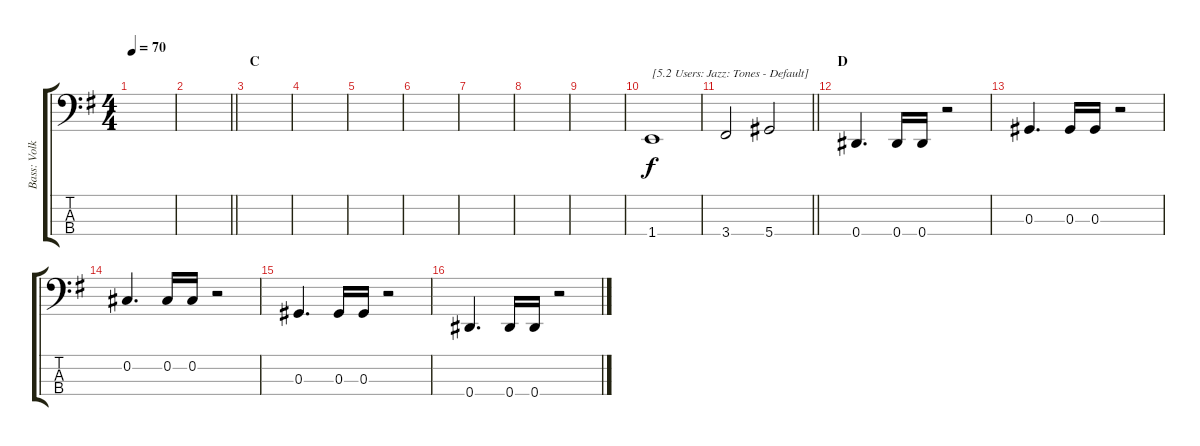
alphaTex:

\track ("Bass: Volker" "Bass: Volk") {instrument electricbassfinger}
\staff {score tabs}
\tuning (Gb2 Db2 Ab1 Eb1) {hide}
\ts (4 4)
\tempo 70
\clef f4
\ks g
|
\barLineRight lightlight
|
\section ("" "C")
|
|
|
|
|
|
|
1.4.1{txt "[5.2 Users: Jazz: Tones - Default]"} |
\barLineRight lightlight
3.4.2 5.4.2 |
\section ("" "D")
0.4.4{d} 0.4.16 0.4.16 r.2 |
0.3.4{d} 0.3.16 0.3.16 r.2 |
0.2.4{d} 0.2.16 0.2.16 r.2 |
0.3.4{d} 0.3.16 0.3.16 r.2 |
0.4.4{d} 0.4.16 0.4.16 r.2
